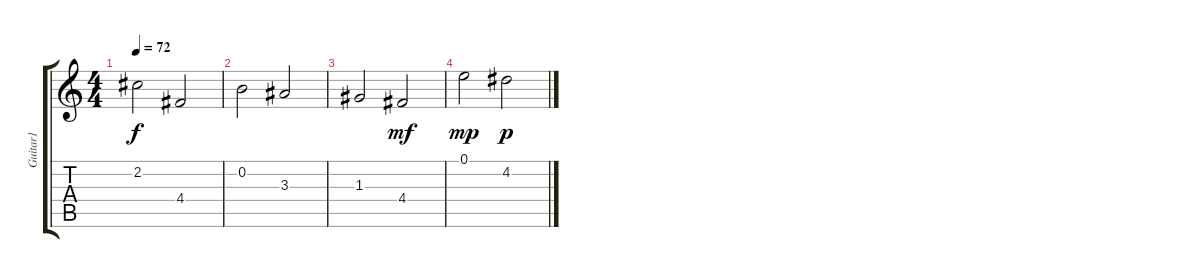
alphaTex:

\track ("Guitar1" "Guitar1") {instrument distortionguitar}
\staff {score tabs}
\tuning (E4 B3 G3 D3 A2 E2) {hide}
\ts (4 4)
\tempo 72
\clef g2
\ks c
2.2.2{dy f} 4.4.2 |
0.2.2 3.3.2 |
1.3.2 4.4.2{dy mf} |
0.1.2{dy mp} 4.2.2{dy p}
